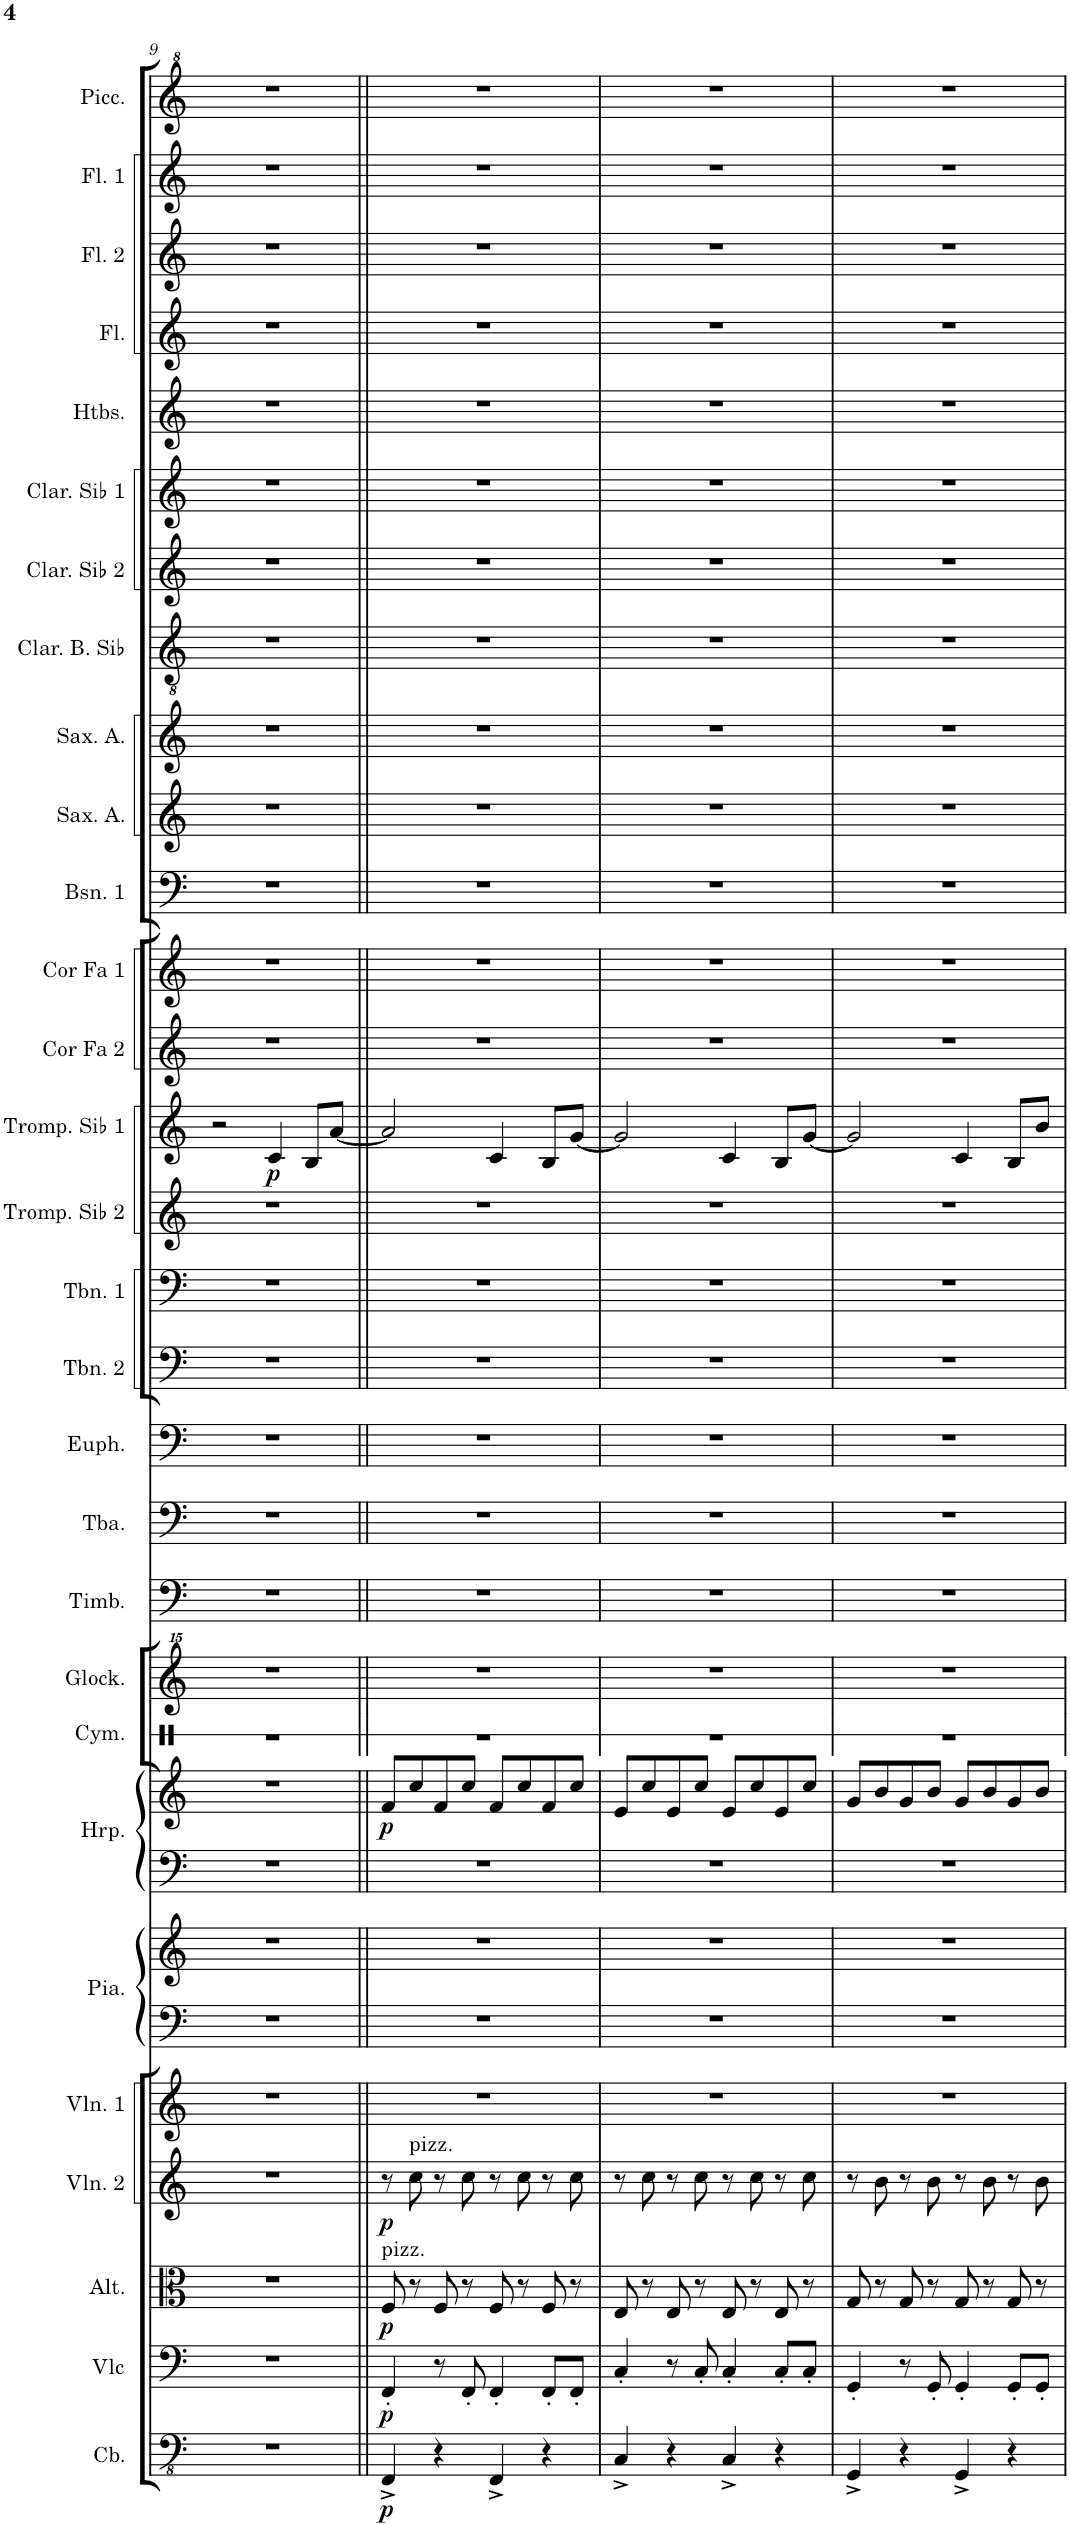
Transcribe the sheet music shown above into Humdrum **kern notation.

**kern	**dynam	**kern	**dynam	**kern	**dynam	**kern	**dynam	**kern	**kern	**kern	**kern	**kern	**dynam	**kern	**kern	**kern	**kern	**kern	**kern	**kern	**kern	**kern	**dynam	**kern	**kern	**kern	**kern	**kern	**kern	**kern	**kern	**kern	**kern	**kern	**kern	**kern
*part29	*part29	*part28	*part28	*part27	*part27	*part26	*part26	*part25	*part24	*part24	*part23	*part23	*part23	*part22	*part21	*part20	*part19	*part18	*part17	*part16	*part15	*part14	*part14	*part13	*part12	*part11	*part10	*part9	*part8	*part7	*part6	*part5	*part4	*part3	*part2	*part1
*staff31	*staff31	*staff30	*staff30	*staff29	*staff29	*staff28	*staff28	*staff27	*staff26	*staff25	*staff24	*staff23	*staff23/24	*staff22	*staff21	*staff20	*staff19	*staff18	*staff17	*staff16	*staff15	*staff14	*staff14	*staff13	*staff12	*staff11	*staff10	*staff9	*staff8	*staff7	*staff6	*staff5	*staff4	*staff3	*staff2	*staff1
*I"Contrebasse	*	*I"Violoncelle	*	*I"Alto	*	*I"Violon 2	*	*I"Violon 1	*I"Piano	*	*I"Harpe	*	*	*I"Cymbale	*I"Glockenspiel	*I"Timbales	*I"Tuba	*I"Euphonium	*I"Trombone 2	*I"Trombone 1	*I"Trompette en Sib 2	*I"Trompette en Sib 1	*	*I"Cor en Fa 2	*I"Cor en Fa 1	*I"Basson 1	*I"Saxophone Alto	*I"Saxophone Alto	*I"Clarinette Basse en Sib	*I"Clarinette en Sib 2	*I"Clarinette en Sib 1	*I"Hautbois	*I"Flûte 3	*I"Flûte 2	*I"Flûte 1	*I"Piccolo
*I'Cb.	*	*I'Vlc	*	*I'Alt.	*	*I'Vln. 2	*	*I'Vln. 1	*I'Pia.	*	*I'Hrp.	*	*	*I'Cym.	*I'Glock.	*I'Timb.	*I'Tba.	*I'Euph.	*I'Tbn. 2	*I'Tbn. 1	*I'Tromp. Sib 2	*I'Tromp. Sib 1	*	*I'Cor Fa 2	*I'Cor Fa 1	*I'Bsn. 1	*I'Sax. A.	*I'Sax. A.	*I'Clar. B. Sib	*I'Clar. Sib 2	*I'Clar. Sib 1	*I'Htbs.	*I'Fl.	*I'Fl. 2	*I'Fl. 1	*I'Picc.
!!LO:PB:g=z
*clefFv4	*	*clefF4	*	*clefC3	*	*clefG2	*	*clefG2	*clefF4	*clefG2	*clefF4	*clefG2	*	*clefX	*clefG^^2	*clefF4	*clefF4	*clefF4	*clefF4	*clefF4	*clefG2	*clefG2	*	*clefG2	*clefG2	*clefF4	*clefG2	*clefG2	*clefGv2	*clefG2	*clefG2	*clefG2	*clefG2	*clefG2	*clefG2	*clefG^2
*ITrd7c12	*	*	*	*	*	*	*	*	*	*	*	*	*	*	*	*	*	*	*	*	*ITrd1c2	*ITrd1c2	*	*ITrd4c7	*ITrd4c7	*	*ITrd5c9	*ITrd5c9	*ITrd8c14	*ITrd1c2	*ITrd1c2	*	*	*	*	*ITrd-7c-12
*k[]	*	*k[]	*	*k[]	*	*k[]	*	*k[]	*k[]	*k[]	*k[]	*k[]	*	*k[]	*k[]	*k[]	*k[]	*k[]	*k[]	*k[]	*k[]	*k[]	*	*k[]	*k[]	*k[]	*k[]	*k[]	*k[]	*k[]	*k[]	*k[]	*k[]	*k[]	*k[]	*k[]
*M4/4	*	*M4/4	*	*M4/4	*	*M4/4	*	*M4/4	*M4/4	*M4/4	*M4/4	*M4/4	*	*M4/4	*M4/4	*M4/4	*M4/4	*M4/4	*M4/4	*M4/4	*M4/4	*M4/4	*	*M4/4	*M4/4	*M4/4	*M4/4	*M4/4	*M4/4	*M4/4	*M4/4	*M4/4	*M4/4	*M4/4	*M4/4	*M4/4
*met(c)	*	*met(c)	*	*met(c)	*	*met(c)	*	*met(c)	*met(c)	*met(c)	*met(c)	*met(c)	*	*met(c)	*met(c)	*met(c)	*met(c)	*met(c)	*met(c)	*met(c)	*met(c)	*met(c)	*	*met(c)	*met(c)	*met(c)	*met(c)	*met(c)	*met(c)	*met(c)	*met(c)	*met(c)	*met(c)	*met(c)	*met(c)	*met(c)
=9	=9	=9	=9	=9	=9	=9	=9	=9	=9	=9	=9	=9	=9	=9	=9	=9	=9	=9	=9	=9	=9	=9	=9	=9	=9	=9	=9	=9	=9	=9	=9	=9	=9	=9	=9	=9
1r	.	1r	.	1r	.	1r	.	1r	1r	1r	1r	1r	.	1r	1r	1r	1r	1r	1r	1r	1r	2r	.	1r	1r	1r	1r	1r	1r	1r	1r	1r	1r	1r	1r	1r
!	!	!	!	!	!	!	!	!	!	!	!	!	!	!	!	!	!	!	!	!	!	!	!LO:DY:b	!	!	!	!	!	!	!	!	!	!	!	!	!
.	.	.	.	.	.	.	.	.	.	.	.	.	.	.	.	.	.	.	.	.	.	4c/	p	.	.	.	.	.	.	.	.	.	.	.	.	.
.	.	.	.	.	.	.	.	.	.	.	.	.	.	.	.	.	.	.	.	.	.	8B/L	.	.	.	.	.	.	.	.	.	.	.	.	.	.
.	.	.	.	.	.	.	.	.	.	.	.	.	.	.	.	.	.	.	.	.	.	[8a/J	.	.	.	.	.	.	.	.	.	.	.	.	.	.
=10||	=10||	=10||	=10||	=10||	=10||	=10||	=10||	=10||	=10||	=10||	=10||	=10||	=10||	=10||	=10||	=10||	=10||	=10||	=10||	=10||	=10||	=10||	=10||	=10||	=10||	=10||	=10||	=10||	=10||	=10||	=10||	=10||	=10||	=10||	=10||	=10||
!	!	!	!	!LO:TX:a:t=pizz.	!	!	!	!	!	!	!	!	!	!	!	!	!	!	!	!	!	!	!	!	!	!	!	!	!	!	!	!	!	!	!	!
!	!LO:DY:b	!	!LO:DY:b	!	!LO:DY:b	!	!LO:DY:b	!	!	!	!	!	!LO:DY:b	!	!	!	!	!	!	!	!	!	!	!	!	!	!	!	!	!	!	!	!	!	!	!
4FFF^/	p	4FF'/	p	8F/	p	8r	p	1r	1r	1r	1r	8f/L	p	1r	1r	1r	1r	1r	1r	1r	1r	2a/]	.	1r	1r	1r	1r	1r	1r	1r	1r	1r	1r	1r	1r	1r
!	!	!	!	!	!	!LO:TX:a:t=pizz.	!	!	!	!	!	!	!	!	!	!	!	!	!	!	!	!	!	!	!	!	!	!	!	!	!	!	!	!	!	!
.	.	.	.	8r	.	8cc\	.	.	.	.	.	8cc/	.	.	.	.	.	.	.	.	.	.	.	.	.	.	.	.	.	.	.	.	.	.	.	.
4r	.	8r	.	8F/	.	8r	.	.	.	.	.	8f/	.	.	.	.	.	.	.	.	.	.	.	.	.	.	.	.	.	.	.	.	.	.	.	.
.	.	8FF'/	.	8r	.	8cc\	.	.	.	.	.	8cc/J	.	.	.	.	.	.	.	.	.	.	.	.	.	.	.	.	.	.	.	.	.	.	.	.
4FFF^/	.	4FF'/	.	8F/	.	8r	.	.	.	.	.	8f/L	.	.	.	.	.	.	.	.	.	4c/	.	.	.	.	.	.	.	.	.	.	.	.	.	.
.	.	.	.	8r	.	8cc\	.	.	.	.	.	8cc/	.	.	.	.	.	.	.	.	.	.	.	.	.	.	.	.	.	.	.	.	.	.	.	.
4r	.	8FF'/L	.	8F/	.	8r	.	.	.	.	.	8f/	.	.	.	.	.	.	.	.	.	8B/L	.	.	.	.	.	.	.	.	.	.	.	.	.	.
.	.	8FF'/J	.	8r	.	8cc\	.	.	.	.	.	8cc/J	.	.	.	.	.	.	.	.	.	[8g/J	.	.	.	.	.	.	.	.	.	.	.	.	.	.
=11	=11	=11	=11	=11	=11	=11	=11	=11	=11	=11	=11	=11	=11	=11	=11	=11	=11	=11	=11	=11	=11	=11	=11	=11	=11	=11	=11	=11	=11	=11	=11	=11	=11	=11	=11	=11
4CC^/	.	4C'/	.	8E/	.	8r	.	1r	1r	1r	1r	8e/L	.	1r	1r	1r	1r	1r	1r	1r	1r	2g/]	.	1r	1r	1r	1r	1r	1r	1r	1r	1r	1r	1r	1r	1r
.	.	.	.	8r	.	8cc\	.	.	.	.	.	8cc/	.	.	.	.	.	.	.	.	.	.	.	.	.	.	.	.	.	.	.	.	.	.	.	.
4r	.	8r	.	8E/	.	8r	.	.	.	.	.	8e/	.	.	.	.	.	.	.	.	.	.	.	.	.	.	.	.	.	.	.	.	.	.	.	.
.	.	8C'/	.	8r	.	8cc\	.	.	.	.	.	8cc/J	.	.	.	.	.	.	.	.	.	.	.	.	.	.	.	.	.	.	.	.	.	.	.	.
4CC^/	.	4C'/	.	8E/	.	8r	.	.	.	.	.	8e/L	.	.	.	.	.	.	.	.	.	4c/	.	.	.	.	.	.	.	.	.	.	.	.	.	.
.	.	.	.	8r	.	8cc\	.	.	.	.	.	8cc/	.	.	.	.	.	.	.	.	.	.	.	.	.	.	.	.	.	.	.	.	.	.	.	.
4r	.	8C'/L	.	8E/	.	8r	.	.	.	.	.	8e/	.	.	.	.	.	.	.	.	.	8B/L	.	.	.	.	.	.	.	.	.	.	.	.	.	.
.	.	8C'/J	.	8r	.	8cc\	.	.	.	.	.	8cc/J	.	.	.	.	.	.	.	.	.	[8g/J	.	.	.	.	.	.	.	.	.	.	.	.	.	.
=12	=12	=12	=12	=12	=12	=12	=12	=12	=12	=12	=12	=12	=12	=12	=12	=12	=12	=12	=12	=12	=12	=12	=12	=12	=12	=12	=12	=12	=12	=12	=12	=12	=12	=12	=12	=12
4GGG^/	.	4GG'/	.	8G/	.	8r	.	1r	1r	1r	1r	8g/L	.	1r	1r	1r	1r	1r	1r	1r	1r	2g/]	.	1r	1r	1r	1r	1r	1r	1r	1r	1r	1r	1r	1r	1r
.	.	.	.	8r	.	8b\	.	.	.	.	.	8b/	.	.	.	.	.	.	.	.	.	.	.	.	.	.	.	.	.	.	.	.	.	.	.	.
4r	.	8r	.	8G/	.	8r	.	.	.	.	.	8g/	.	.	.	.	.	.	.	.	.	.	.	.	.	.	.	.	.	.	.	.	.	.	.	.
.	.	8GG'/	.	8r	.	8b\	.	.	.	.	.	8b/J	.	.	.	.	.	.	.	.	.	.	.	.	.	.	.	.	.	.	.	.	.	.	.	.
4GGG^/	.	4GG'/	.	8G/	.	8r	.	.	.	.	.	8g/L	.	.	.	.	.	.	.	.	.	4c/	.	.	.	.	.	.	.	.	.	.	.	.	.	.
.	.	.	.	8r	.	8b\	.	.	.	.	.	8b/	.	.	.	.	.	.	.	.	.	.	.	.	.	.	.	.	.	.	.	.	.	.	.	.
4r	.	8GG'/L	.	8G/	.	8r	.	.	.	.	.	8g/	.	.	.	.	.	.	.	.	.	8B/L	.	.	.	.	.	.	.	.	.	.	.	.	.	.
.	.	8GG'/J	.	8r	.	8b\	.	.	.	.	.	8b/J	.	.	.	.	.	.	.	.	.	8b/J	.	.	.	.	.	.	.	.	.	.	.	.	.	.
=	=	=	=	=	=	=	=	=	=	=	=	=	=	=	=	=	=	=	=	=	=	=	=	=	=	=	=	=	=	=	=	=	=	=	=	=
*-	*-	*-	*-	*-	*-	*-	*-	*-	*-	*-	*-	*-	*-	*-	*-	*-	*-	*-	*-	*-	*-	*-	*-	*-	*-	*-	*-	*-	*-	*-	*-	*-	*-	*-	*-	*-
